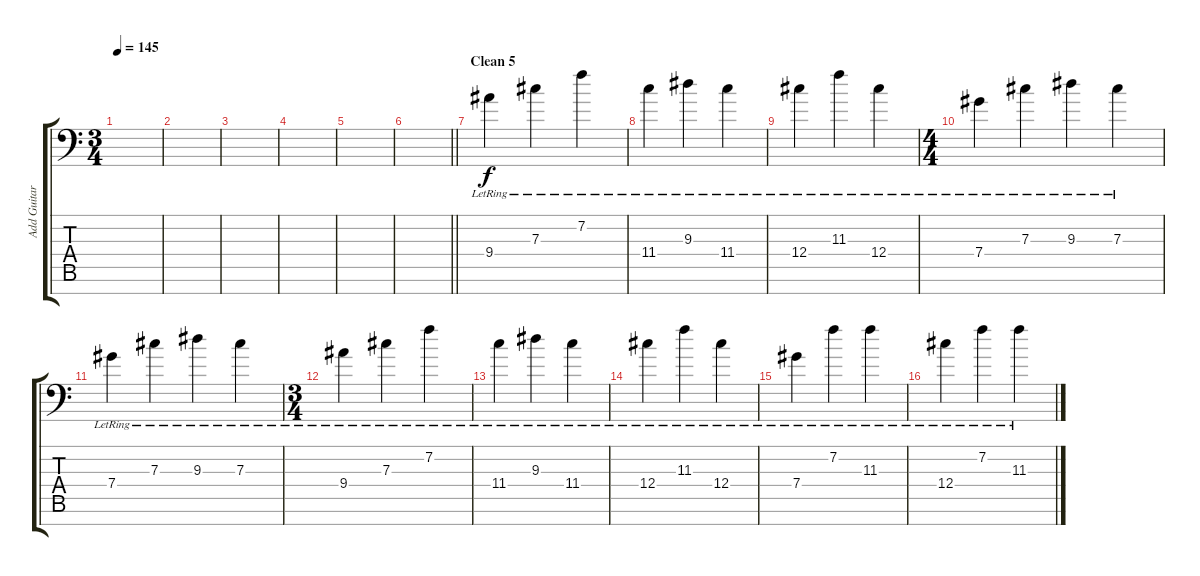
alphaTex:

\track ("Add Guitare" "Add Guitar") {instrument distortionguitar}
\staff {score tabs}
\tuning (Eb4 Bb3 Gb3 Db3 Ab2 Eb2 Bb1) {hide}
\ts (3 4)
\tempo 145
\clef f4
\ks c
|
|
|
|
|
\barLineRight lightlight
|
\section ("" "Clean 5")
9.4{lr}.4 7.3{lr}.4 7.2{lr}.4 |
11.4{lr}.4 9.3{lr}.4 11.4{lr}.4 |
12.4{lr}.4 11.3{lr}.4 12.4{lr}.4 |
\ts (4 4)
7.4{lr}.4 7.3{lr}.4 9.3{lr}.4 7.3{lr}.4 |
7.4{lr}.4 7.3{lr}.4 9.3{lr}.4 7.3{lr}.4 |
\ts (3 4)
9.4{lr}.4 7.3{lr}.4 7.2{lr}.4 |
11.4{lr}.4 9.3{lr}.4 11.4{lr}.4 |
12.4{lr}.4 11.3{lr}.4 12.4{lr}.4 |
7.4{lr}.4 7.2{lr}.4 11.3{lr}.4 |
12.4{lr}.4 7.2{lr}.4 11.3{lr}.4
